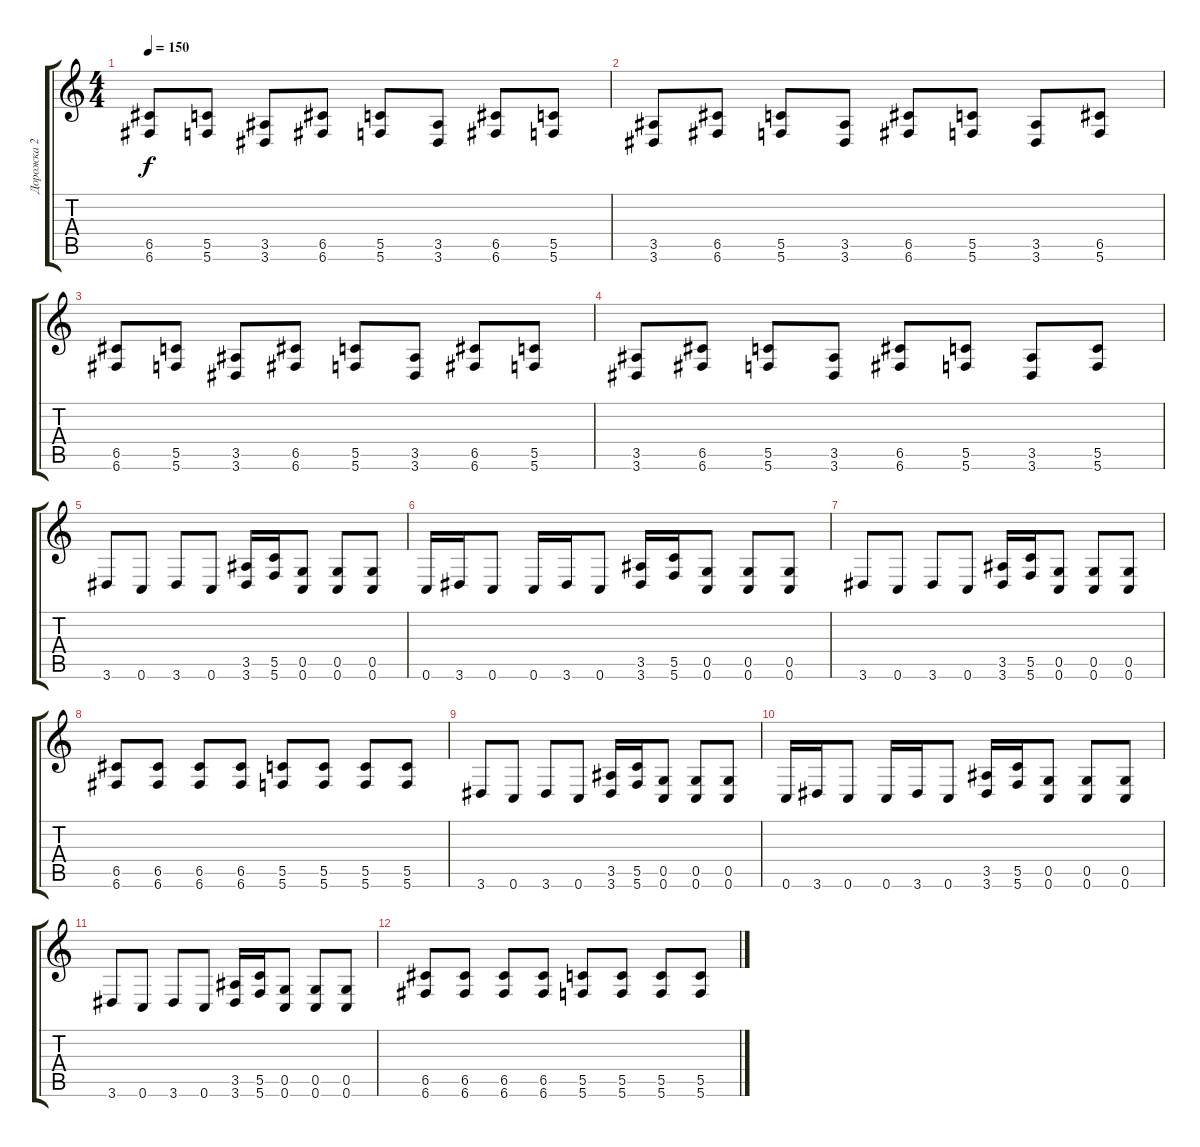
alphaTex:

\track ("Дорожка 2" "Дорожка 2") {instrument distortionguitar}
\staff {score tabs}
\tuning (D4 A3 F3 C3 G2 C2) {hide}
\ts (4 4)
\tempo 150
\clef g2
\ks c
(6.5 6.6).8{dy f} (5.5 5.6).8 (3.5 3.6).8 (6.5 6.6).8 (5.5 5.6).8 (3.5 3.6).8 (6.5 6.6).8 (5.5 5.6).8 |
(3.5 3.6).8 (6.5 6.6).8 (5.5 5.6).8 (3.5 3.6).8 (6.5 6.6).8 (5.5 5.6).8 (3.5 3.6).8 (6.5 5.6).8 |
(6.5 6.6).8 (5.5 5.6).8 (3.5 3.6).8 (6.5 6.6).8 (5.5 5.6).8 (3.5 3.6).8 (6.5 6.6).8 (5.5 5.6).8 |
(3.5 3.6).8 (6.5 6.6).8 (5.5 5.6).8 (3.5 3.6).8 (6.5 6.6).8 (5.5 5.6).8 (3.5 3.6).8 (5.5 5.6).8 |
3.6.8 0.6.8 3.6.8 0.6.8 (3.5 3.6).16 (5.5 5.6).16 (0.5 0.6).8 (0.5 0.6).8 (0.5 0.6).8 |
0.6.16 3.6.16 0.6.8 0.6.16 3.6.16 0.6.8 (3.5 3.6).16 (5.5 5.6).16 (0.5 0.6).8 (0.5 0.6).8 (0.5 0.6).8 |
3.6.8 0.6.8 3.6.8 0.6.8 (3.5 3.6).16 (5.5 5.6).16 (0.5 0.6).8 (0.5 0.6).8 (0.5 0.6).8 |
(6.5 6.6).8 (6.5 6.6).8 (6.5 6.6).8 (6.5 6.6).8 (5.5 5.6).8 (5.5 5.6).8 (5.5 5.6).8 (5.5 5.6).8 |
3.6.8 0.6.8 3.6.8 0.6.8 (3.5 3.6).16 (5.5 5.6).16 (0.5 0.6).8 (0.5 0.6).8 (0.5 0.6).8 |
0.6.16 3.6.16 0.6.8 0.6.16 3.6.16 0.6.8 (3.5 3.6).16 (5.5 5.6).16 (0.5 0.6).8 (0.5 0.6).8 (0.5 0.6).8 |
3.6.8 0.6.8 3.6.8 0.6.8 (3.5 3.6).16 (5.5 5.6).16 (0.5 0.6).8 (0.5 0.6).8 (0.5 0.6).8 |
(6.5 6.6).8 (6.5 6.6).8 (6.5 6.6).8 (6.5 6.6).8 (5.5 5.6).8 (5.5 5.6).8 (5.5 5.6).8 (5.5 5.6).8
